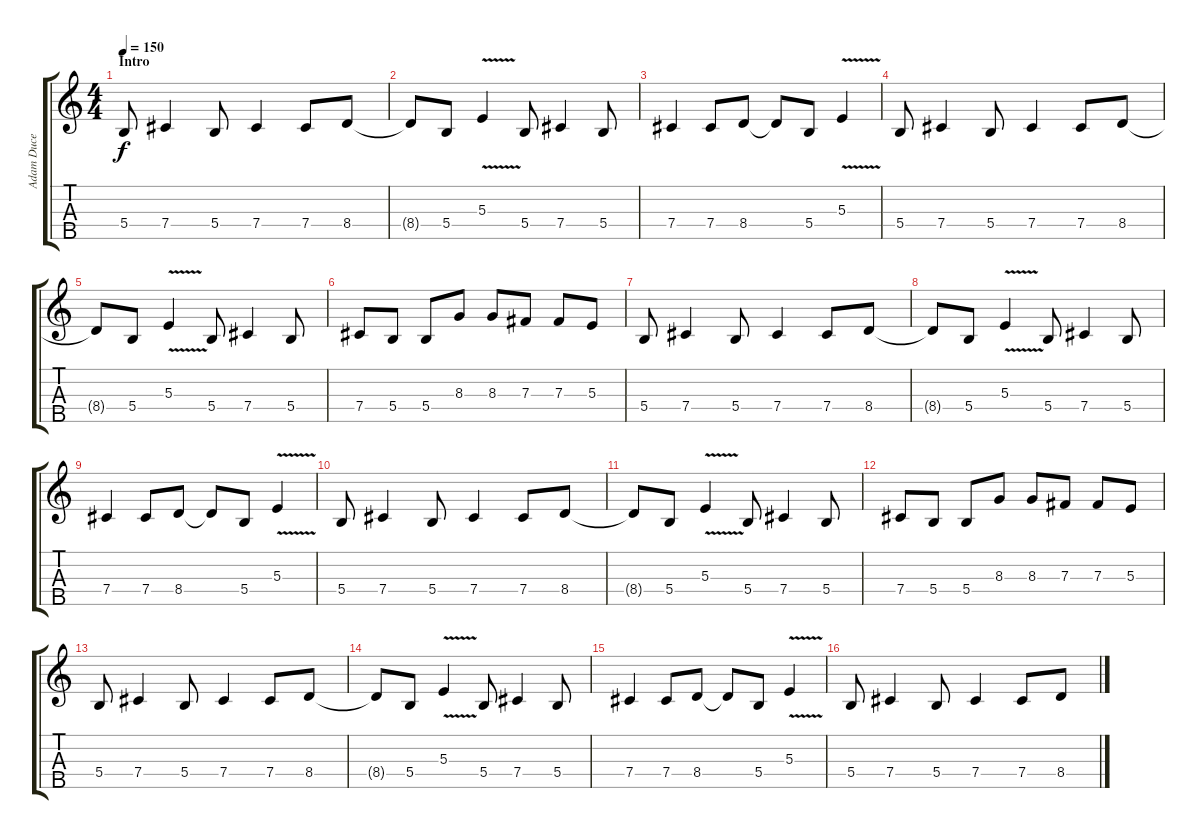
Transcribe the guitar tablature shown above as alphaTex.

\track ("Adam Duce" "Adam Duce") {instrument electricbassfinger}
\staff {score tabs}
\tuning (Ab3 E3 B2 Gb2 B1) {hide}
\ts (4 4)
\section ("" "Intro")
\tempo 150
\clef g2
\ks c
5.4.8{dy f instrument synthbass2} 7.4.4 5.4.8 7.4.4 7.4.8 8.4.8 |
8.4{t}.8 5.4.8 5.3{v}.4 5.4.8 7.4.4 5.4.8 |
7.4.4 7.4.8 8.4.8 8.4{t}.8 5.4.8 5.3{v}.4 |
5.4.8 7.4.4 5.4.8 7.4.4 7.4.8 8.4.8 |
8.4{t}.8 5.4.8 5.3{v}.4 5.4.8 7.4.4 5.4.8 |
7.4.8 5.4.8 5.4.8 8.3.8 8.3.8 7.3.8 7.3.8 5.3.8 |
5.4.8 7.4.4 5.4.8 7.4.4 7.4.8 8.4.8 |
8.4{t}.8 5.4.8 5.3{v}.4 5.4.8 7.4.4 5.4.8 |
7.4.4 7.4.8 8.4.8 8.4{t}.8 5.4.8 5.3{v}.4 |
5.4.8 7.4.4 5.4.8 7.4.4 7.4.8 8.4.8 |
8.4{t}.8 5.4.8 5.3{v}.4 5.4.8 7.4.4 5.4.8 |
7.4.8 5.4.8 5.4.8 8.3.8 8.3.8 7.3.8 7.3.8 5.3.8 |
5.4.8 7.4.4 5.4.8 7.4.4 7.4.8 8.4.8 |
8.4{t}.8 5.4.8 5.3{v}.4 5.4.8 7.4.4 5.4.8 |
7.4.4 7.4.8 8.4.8 8.4{t}.8 5.4.8 5.3{v}.4 |
5.4.8 7.4.4 5.4.8 7.4.4 7.4.8 8.4.8
